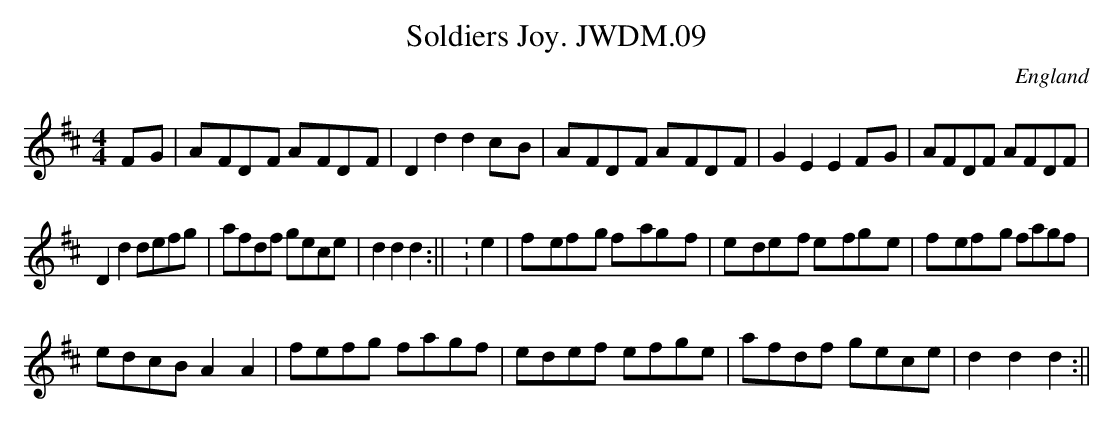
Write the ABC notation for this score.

X:1
T:Soldiers Joy. JWDM.09
M:4/4
L:1/8
O:England
K:D
F-G|A-FD-F A-FD-F|D2d2d2c-B|A-FD-F A-FD-F|
G2E2E2 F-G|AFDF AFDF|!D2d2 defg|afdf gece|d2d2d2:||
:e2|f-ef-g f-ag-f|e-de-f e-fg-e|f-ef-g fagf|!edcB A2A2|
fefg fagf|edef efge|afdf gece|d2d2d2:||
